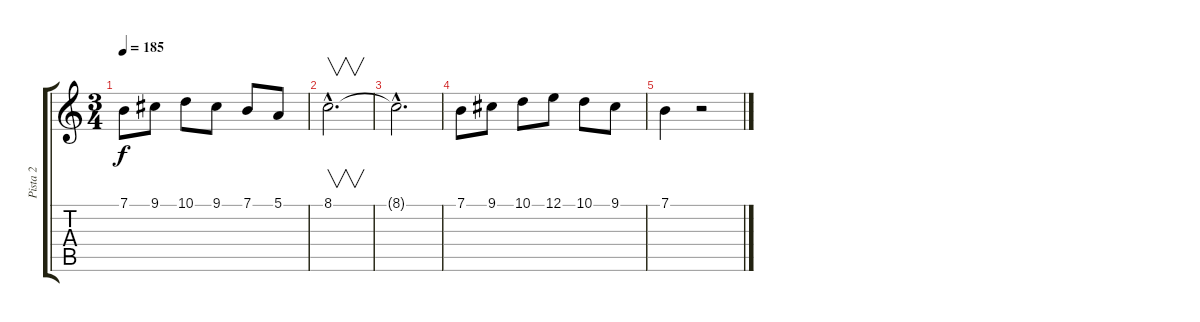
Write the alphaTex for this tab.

\track ("Pista 2" "Pista 2") {instrument panflute}
\staff {score tabs}
\tuning (E4 B3 G3 D3 A2 E2) {hide}
\ts (3 4)
\tempo 185
\clef g2
\ks c
7.1.8{dy f} 9.1.8 10.1.8 9.1.8 7.1.8 5.1.8 |
8.1{hac}.2{v d} |
8.1{hac t}.2{d} |
7.1.8 9.1.8 10.1.8 12.1.8 10.1.8 9.1.8 |
7.1.4 r.2
